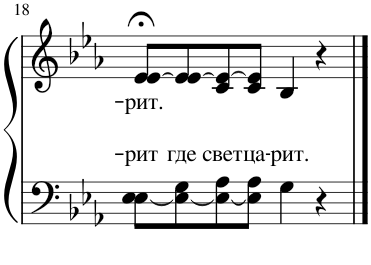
**kern	**text	**kern	**text
*part1	*part1	*part1	*part1
*staff2	*staff2	*staff1	*staff1
*I"Piano	*	*	*
*I'Pno.	*	*	*
!!LO:PB:g=z
*clefF4	*	*clefG2	*
*k[b-e-a-]	*	*k[b-e-a-]	*
*M4/4	*	*M4/4	*
=18	=18	=18	=18
!	!LO:LY:a	!	!LO:LY:b
8E-\ [<8E-\L	-рит	8e-/;< [>8e-/;<L	-рит.
!	!LO:LY:a	!	!
8E-\_ 8G\	где	8e-/_ 8e-/	.
!	!LO:LY:a	!	!
8E-\_ 8A-\	свет	8c/ 8e-/_	.
!	!LO:LY:a	!	!
8E-\] 8A-\J	ца-	8c/ 8e-/]J	.
!	!LO:LY:a	!	!
4G\	-рит.	4B-/	.
4r	.	4r	.
==	==	==	==
*-	*-	*-	*-
